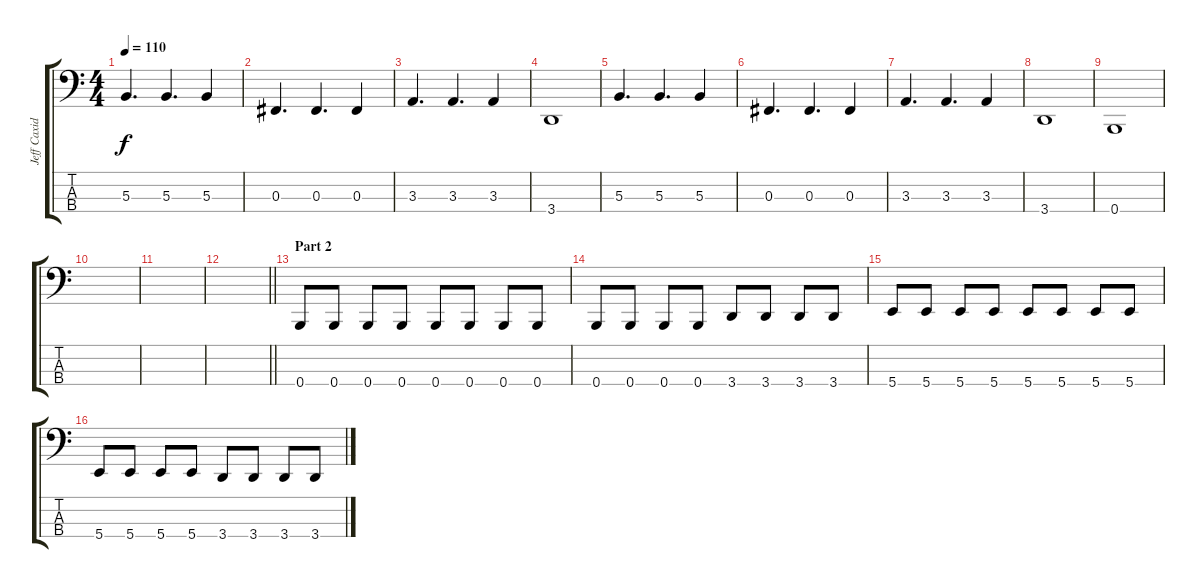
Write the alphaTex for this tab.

\track ("Jeff Caxide" "Jeff Caxid") {instrument electricbassfinger}
\staff {score tabs}
\tuning (E2 B1 Gb1 B0) {hide}
\ts (4 4)
\tempo 110
\clef f4
\ks c
5.3.4{d dy f} 5.3.4{d} 5.3.4 |
0.3.4{d} 0.3.4{d} 0.3.4 |
3.3.4{d} 3.3.4{d} 3.3.4 |
3.4.1 |
5.3.4{d} 5.3.4{d} 5.3.4 |
0.3.4{d} 0.3.4{d} 0.3.4 |
3.3.4{d} 3.3.4{d} 3.3.4 |
3.4.1 |
0.4.1 |
|
|
\barLineRight lightlight
|
\section ("" "Part 2")
0.4.8 0.4.8 0.4.8 0.4.8 0.4.8 0.4.8 0.4.8 0.4.8 |
0.4.8 0.4.8 0.4.8 0.4.8 3.4.8 3.4.8 3.4.8 3.4.8 |
5.4.8 5.4.8 5.4.8 5.4.8 5.4.8 5.4.8 5.4.8 5.4.8 |
5.4.8 5.4.8 5.4.8 5.4.8 3.4.8 3.4.8 3.4.8 3.4.8
